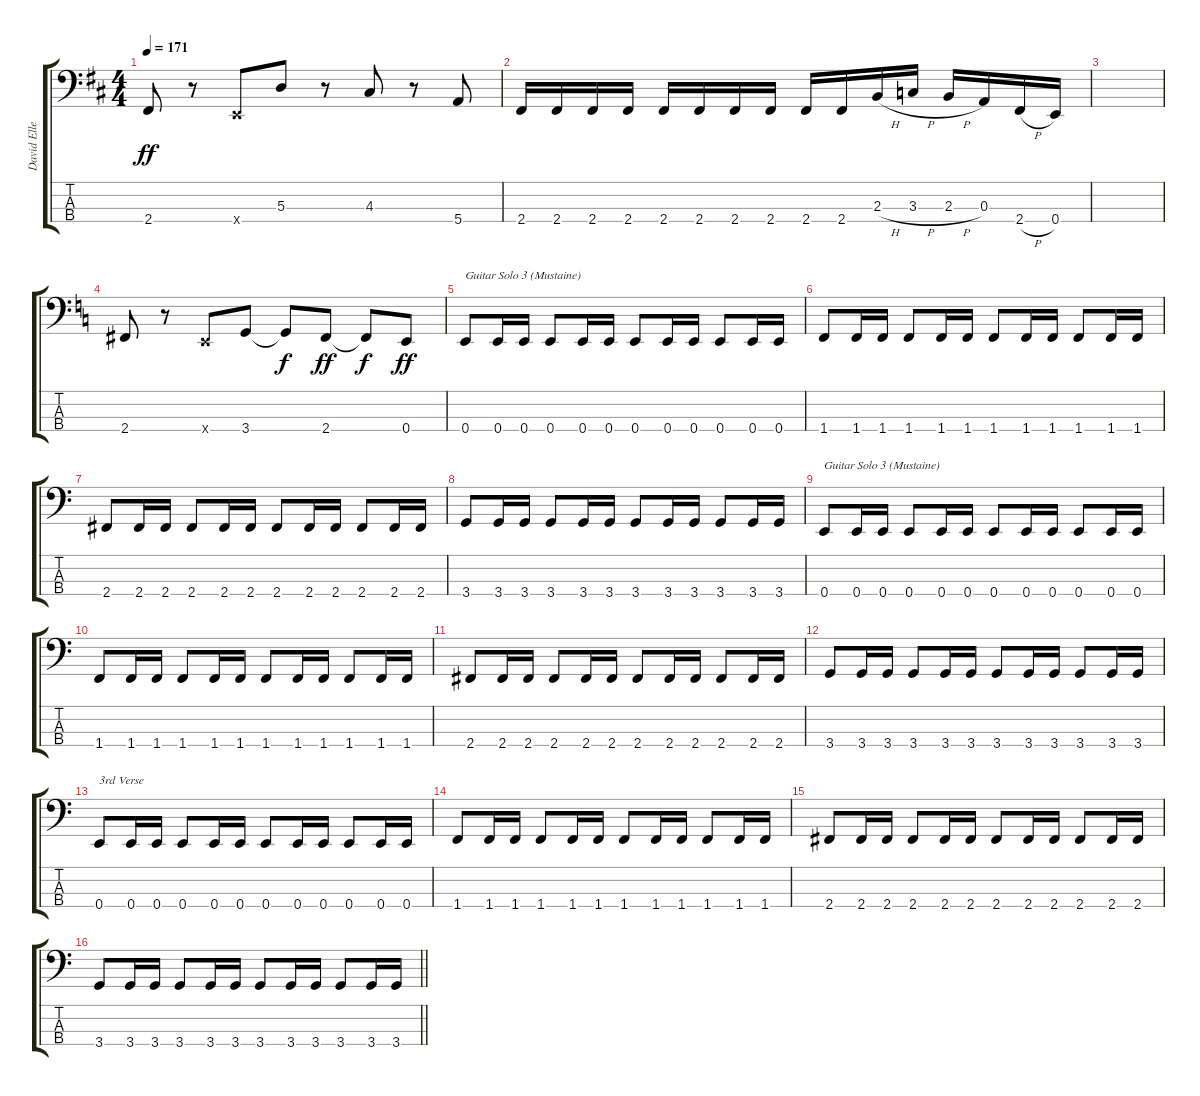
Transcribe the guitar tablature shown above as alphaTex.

\track ("David Ellefson" "David Elle") {instrument electricbasspick}
\staff {score tabs}
\tuning (G2 D2 A1 E1) {hide}
\ts (4 4)
\tempo 171
\clef f4
\ks d
2.4.8{dy ff} r.8 0.4{x}.8 5.3.8 r.8 4.3.8 r.8 5.4.8 |
2.4.16 2.4.16 2.4.16 2.4.16 2.4.16 2.4.16 2.4.16 2.4.16 2.4.16 2.4.16 2.3{h}.16 3.3{h}.16 2.3{h}.16 0.3.16 2.4{h}.16 0.4.16 |
|
\ks c
2.4.8 r.8 0.4{x}.8 3.4.8 3.4{t}.8{dy f} 2.4.8{dy ff} 2.4{t}.8{dy f} 0.4.8{dy ff} |
0.4.8{txt "Guitar Solo 3 (Mustaine)"} 0.4.16 0.4.16 0.4.8 0.4.16 0.4.16 0.4.8 0.4.16 0.4.16 0.4.8 0.4.16 0.4.16 |
1.4.8 1.4.16 1.4.16 1.4.8 1.4.16 1.4.16 1.4.8 1.4.16 1.4.16 1.4.8 1.4.16 1.4.16 |
2.4.8 2.4.16 2.4.16 2.4.8 2.4.16 2.4.16 2.4.8 2.4.16 2.4.16 2.4.8 2.4.16 2.4.16 |
3.4.8 3.4.16 3.4.16 3.4.8 3.4.16 3.4.16 3.4.8 3.4.16 3.4.16 3.4.8 3.4.16 3.4.16 |
0.4.8{txt "Guitar Solo 3 (Mustaine)"} 0.4.16 0.4.16 0.4.8 0.4.16 0.4.16 0.4.8 0.4.16 0.4.16 0.4.8 0.4.16 0.4.16 |
1.4.8 1.4.16 1.4.16 1.4.8 1.4.16 1.4.16 1.4.8 1.4.16 1.4.16 1.4.8 1.4.16 1.4.16 |
2.4.8 2.4.16 2.4.16 2.4.8 2.4.16 2.4.16 2.4.8 2.4.16 2.4.16 2.4.8 2.4.16 2.4.16 |
3.4.8 3.4.16 3.4.16 3.4.8 3.4.16 3.4.16 3.4.8 3.4.16 3.4.16 3.4.8 3.4.16 3.4.16 |
0.4.8{txt "3rd Verse"} 0.4.16 0.4.16 0.4.8 0.4.16 0.4.16 0.4.8 0.4.16 0.4.16 0.4.8 0.4.16 0.4.16 |
1.4.8 1.4.16 1.4.16 1.4.8 1.4.16 1.4.16 1.4.8 1.4.16 1.4.16 1.4.8 1.4.16 1.4.16 |
2.4.8 2.4.16 2.4.16 2.4.8 2.4.16 2.4.16 2.4.8 2.4.16 2.4.16 2.4.8 2.4.16 2.4.16 |
\barLineRight lightlight
3.4.8 3.4.16 3.4.16 3.4.8 3.4.16 3.4.16 3.4.8 3.4.16 3.4.16 3.4.8 3.4.16 3.4.16
